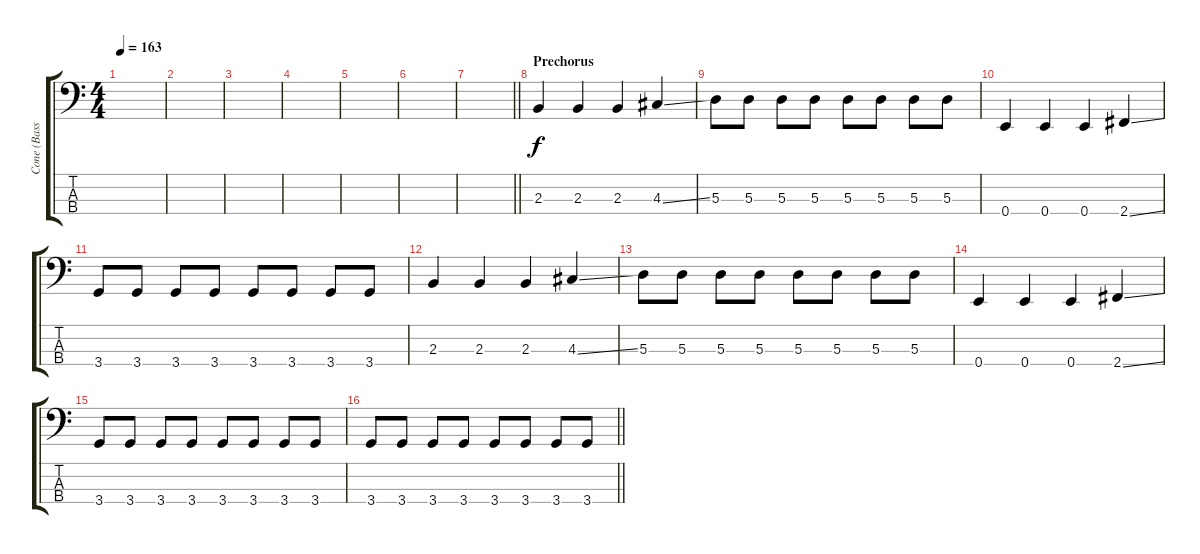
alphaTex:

\track ("Cone (Bass)" "Cone (Bass") {instrument electricbassfinger}
\staff {score tabs}
\tuning (G2 D2 A1 E1) {hide}
\ts (4 4)
\tempo 163
\clef f4
\ks c
|
|
|
|
|
|
\barLineRight lightlight
|
\section ("" "Prechorus")
2.3.4 2.3.4 2.3.4 4.3{ss}.4 |
5.3.8 5.3.8 5.3.8 5.3.8 5.3.8 5.3.8 5.3.8 5.3.8 |
0.4.4 0.4.4 0.4.4 2.4{ss}.4 |
3.4.8 3.4.8 3.4.8 3.4.8 3.4.8 3.4.8 3.4.8 3.4.8 |
2.3.4 2.3.4 2.3.4 4.3{ss}.4 |
5.3.8 5.3.8 5.3.8 5.3.8 5.3.8 5.3.8 5.3.8 5.3.8 |
0.4.4 0.4.4 0.4.4 2.4{ss}.4 |
3.4.8 3.4.8 3.4.8 3.4.8 3.4.8 3.4.8 3.4.8 3.4.8 |
\barLineRight lightlight
3.4.8 3.4.8 3.4.8 3.4.8 3.4.8 3.4.8 3.4.8 3.4.8
